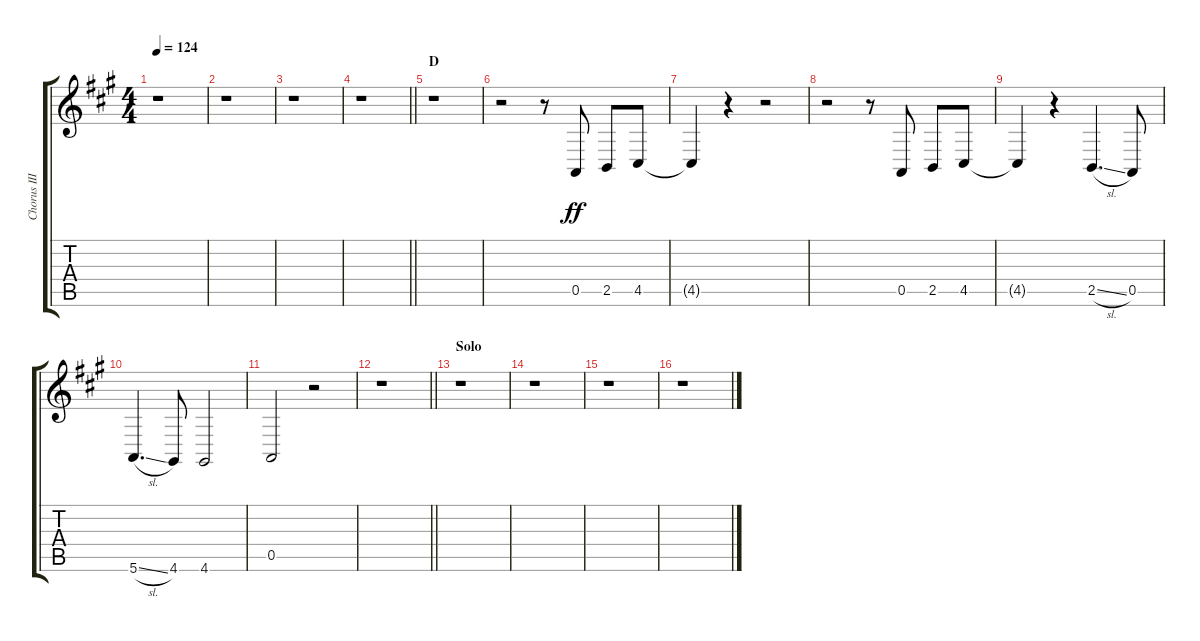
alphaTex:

\track ("Chorus III" "Chorus III") {instrument voiceoohs}
\staff {score tabs}
\tuning (E4 B3 G3 D3 A2 E2) {hide}
\ts (4 4)
\tempo 124
\clef g2
\ks a
r.1{dy ff} |
r.1 |
r.1 |
\barLineRight lightlight
r.1 |
\section ("" "D")
r.1 |
r.2 r.8 0.5.8 2.5.8 4.5.8 |
4.5{t}.4 r.4 r.2 |
r.2 r.8 0.5.8 2.5.8 4.5.8 |
4.5{t}.4 r.4 2.5{sl}.4{d} 0.5.8 |
5.6{sl}.4{d} 4.6.8 4.6.2 |
0.5.2 r.2 |
\barLineRight lightlight
r.1 |
\section ("" "Solo")
r.1 |
r.1 |
r.1 |
r.1
